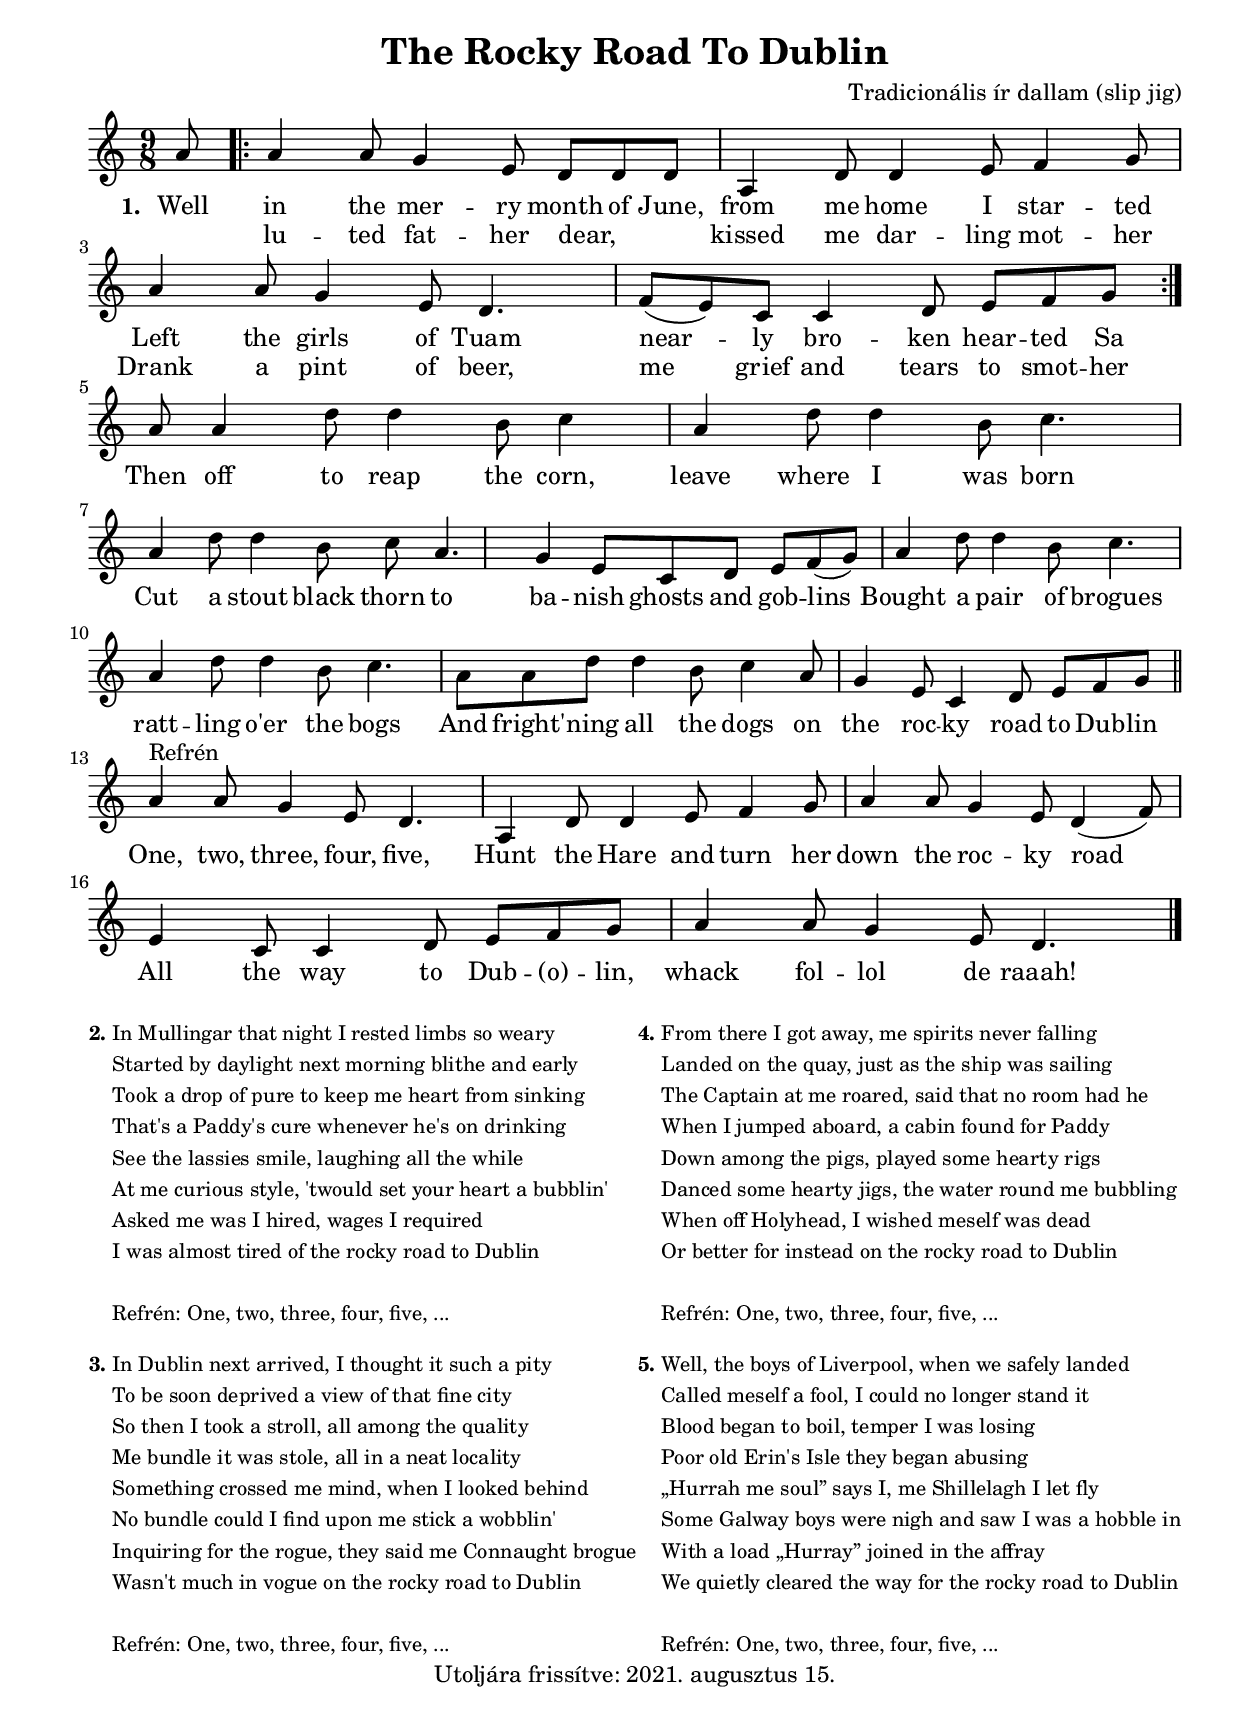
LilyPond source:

\include "default-settings.ly"

\header {
  title = "The Rocky Road To Dublin"
  composer = "Tradicionális ír dallam (slip jig)"
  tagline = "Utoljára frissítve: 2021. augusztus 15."
}

global = {
  \key c \major
  \time 9/8
    %\tempo 4 = 125
}

voice = \relative c''
  %\transpose c d'
  %\transpose c g'
  {
  \global
  \dynamicUp
  \partial 8 a8
  \bar ".|:"
  | a4 a8 g4 e8 d d d | a4 d8 d4 e8 f4 g8 |
  a4 a8 g4 e8 d4.   | f8 (e8) c8 c4 d8 e f g
  \bar ":|."
  \break
  a8 a4 d8 d4 b8 c4 | a4 d8 d4 b8 c4. |
  a4 d8 d4 b8 c a4. | g4 e8 c8 d8 e f (g) |
  %
  a4 d8 d4 b8 c4. | a4 d8 d4 b8 c4. |
  a8 a d8 d4 b8 c4  a8 | g4 e8 c4 d8 e f g |
  %
  \bar "||"
  \break
  a4^\markup{ Refrén } a8 g4 e8 d4. | a4 d8 d4 e8 f4 g8 |
  a4 a8 g4 e8 d4 (f8)   | e4 c8 c4 d8 e f g |
  %
  a4 a8 g4 e8 d4.
  %A2A G2E D3 | A,2D DDE F2G | AAA G2E D2F | E2C C2D EFG | AAA G2E D3 ||
  \bar "|."
}

harmonies = \chordmode {

}

verseFirst = \lyricmode {
  Well in the mer -- ry month of June, from me home I star -- ted
  Left the girls of Tuam near -- ly bro -- ken hear -- ted Sa
  Then off to reap the corn, leave where I was born
  Cut a stout black thorn to ba -- nish ghosts and gob -- lins
  Bought a pair of brogues ratt -- ling o'er the bogs
  And fright' -- ning all the dogs on the roc -- ky road to Dub -- lin
  %Refrain
  One, two, three, four, five,
  Hunt the Hare and turn her down the roc -- ky road
  All the way to Dub -- (o) -- lin, whack fol -- lol de raaah!
}

verseSecond = \lyricmode {
  _ lu -- ted fat -- her dear, _ _ kissed me dar -- ling mot -- her
  Drank a pint of beer, me grief and tears to smot -- her
}

\score {
    <<
     \new ChordNames {
        \set noChordSymbol = ""
        \set chordChanges = ##t
        \harmonies
      }
      \voice
      \addlyrics { \set stanza = #"1. " \verseFirst }
      \addlyrics { \set stanza = #" " \verseSecond }

    >>
  \layout { }
  \midi {
    \context {
      \voice
    }
    \tempo 2 = 90
  }
}


\markup \small {
  \fill-line {
    %\hspace #0.1 % moves the column off the left margin;
     % can be removed if space on the page is tight
     \column {
      \line { \bold "2."
        \column {
          "In Mullingar that night I rested limbs so weary"
          "Started by daylight next morning blithe and early"
          "Took a drop of pure to keep me heart from sinking"
          "That's a Paddy's cure whenever he's on drinking"
          "See the lassies smile, laughing all the while"
          "At me curious style, 'twould set your heart a bubblin'"
          "Asked me was I hired, wages I required"
          "I was almost tired of the rocky road to Dublin"
          \hspace #1
           "Refrén: One, two, three, four, five, ..."
        }
      }
      \combine \null \vspace #0.5 % adds vertical spacing between verses
      \line { \bold "3."
        \column {
            "In Dublin next arrived, I thought it such a pity"
            "To be soon deprived a view of that fine city"
            "So then I took a stroll, all among the quality"
            "Me bundle it was stole, all in a neat locality"
            "Something crossed me mind, when I looked behind"
            "No bundle could I find upon me stick a wobblin'"
            "Inquiring for the rogue, they said me Connaught brogue"
            "Wasn't much in vogue on the rocky road to Dublin"
            \hspace #1
            "Refrén: One, two, three, four, five, ..."
        }
      }
    }
    \column{
        \line { \bold "4."
         \column  {
          "From there I got away, me spirits never falling"
          "Landed on the quay, just as the ship was sailing"
          "The Captain at me roared, said that no room had he"
          "When I jumped aboard, a cabin found for Paddy"
          "Down among the pigs, played some hearty rigs"
          "Danced some hearty jigs, the water round me bubbling"
          "When off Holyhead, I wished meself was dead"
          "Or better for instead on the rocky road to Dublin"
           \hspace #1
           "Refrén: One, two, three, four, five, ..."
         }
      }
      \combine \null \vspace #0.5 % adds vertical spacing between verses
      \line { \bold "5."
        \column {
            "Well, the boys of Liverpool, when we safely landed"
            "Called meself a fool, I could no longer stand it"
            "Blood began to boil, temper I was losing"
            "Poor old Erin's Isle they began abusing"
            "„Hurrah me soul” says I, me Shillelagh I let fly"
            "Some Galway boys were nigh and saw I was a hobble in"
            "With a load „Hurray” joined in the affray"
            "We quietly cleared the way for the rocky road to Dublin"
            \hspace #1
            "Refrén: One, two, three, four, five, ..."
        }
      }
    }
  }
}
